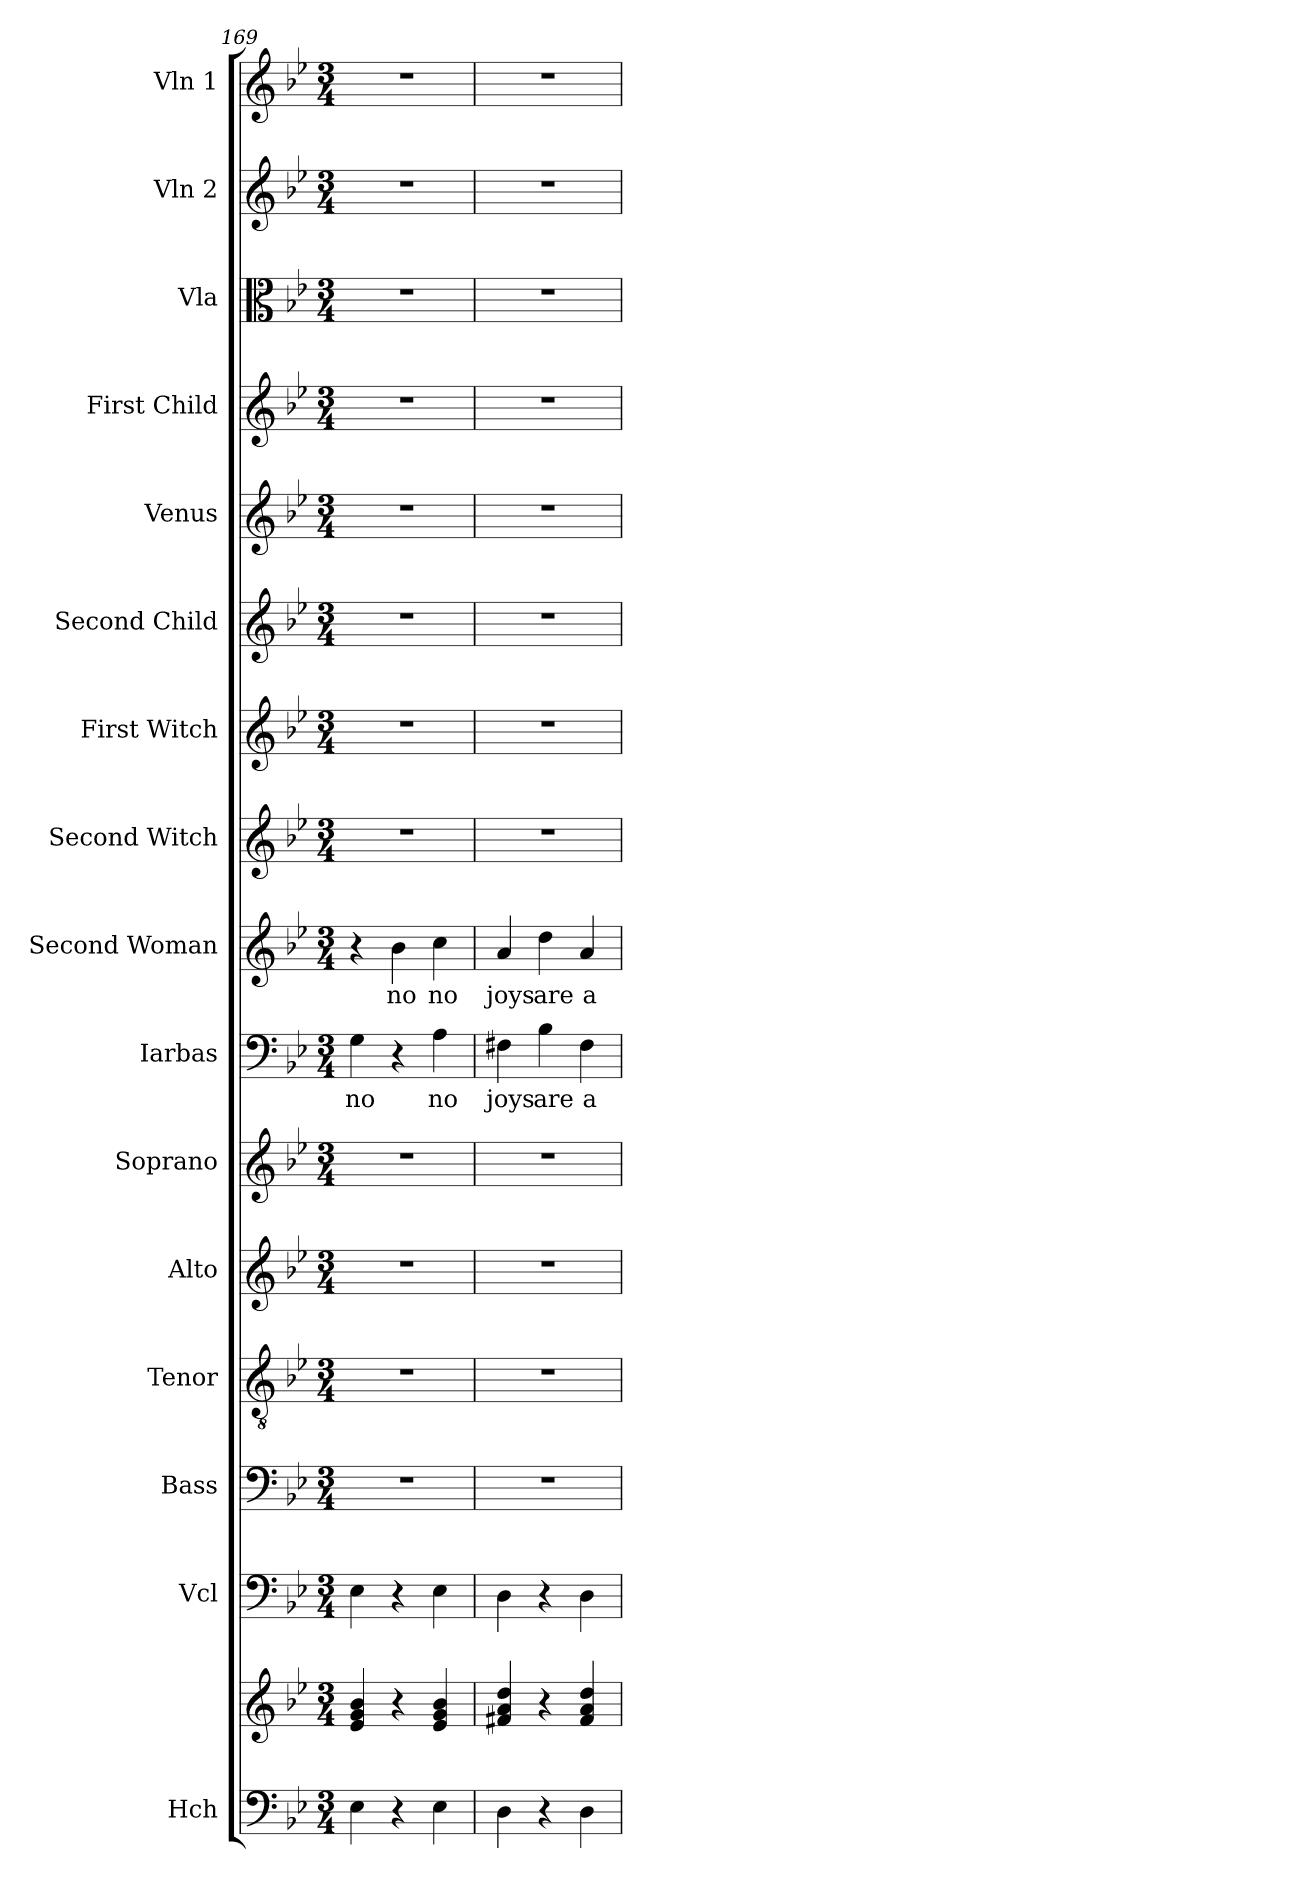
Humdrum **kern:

**kern	**kern	**kern	**kern	**kern	**kern	**kern	**kern	**text	**kern	**text	**kern	**kern	**kern	**kern	**kern	**kern	**kern	**kern
*part16	*part16	*part15	*part14	*part13	*part12	*part11	*part10	*part10	*part9	*part9	*part8	*part7	*part6	*part5	*part4	*part3	*part2	*part1
*staff17	*staff16	*staff15	*staff14	*staff13	*staff12	*staff11	*staff10	*staff10	*staff9	*staff9	*staff8	*staff7	*staff6	*staff5	*staff4	*staff3	*staff2	*staff1
*I"Hch	*	*I"Vcl	*I"Bass	*I"Tenor	*I"Alto	*I"Soprano	*I"Iarbas	*	*I"Second Woman	*	*I"Second Witch	*I"First Witch	*I"Second Child	*I"Venus	*I"First Child	*I"Vla	*I"Vln 2	*I"Vln 1
*I'Hch.	*	*I'Vc.	*I'B.	*I'T.	*I'A.	*I'S.	*I'I.	*	*I'2W	*	*I'W2.	*I'W1	*I'C2.	*I'V.	*I'C1	*I'Vla.	*I'Vln.	*I'Vln.
*clefF4	*clefG2	*clefF4	*clefF4	*clefGv2	*clefG2	*clefG2	*clefF4	*	*clefG2	*	*clefG2	*clefG2	*clefG2	*clefG2	*clefG2	*clefC3	*clefG2	*clefG2
*k[b-e-]	*k[b-e-]	*k[b-e-]	*k[b-e-]	*k[b-e-]	*k[b-e-]	*k[b-e-]	*k[b-e-]	*	*k[b-e-]	*	*k[b-e-]	*k[b-e-]	*k[b-e-]	*k[b-e-]	*k[b-e-]	*k[b-e-]	*k[b-e-]	*k[b-e-]
*M3/4	*M3/4	*M3/4	*M3/4	*M3/4	*M3/4	*M3/4	*M3/4	*	*M3/4	*	*M3/4	*M3/4	*M3/4	*M3/4	*M3/4	*M3/4	*M3/4	*M3/4
=169	=169	=169	=169	=169	=169	=169	=169	=169	=169	=169	=169	=169	=169	=169	=169	=169	=169	=169
!	!	!	!	!	!	!	!	!LO:LY:b	!	!	!	!	!	!	!	!	!	!
4E-\	4e-/ 4g/ 4b-/	4E-\	2.r	2.r	2.r	2.r	4G\	no	4r	.	2.r	2.r	2.r	2.r	2.r	2.r	2.r	2.r
!	!	!	!	!	!	!	!	!	!	!LO:LY:b	!	!	!	!	!	!	!	!
4r	4r	4r	.	.	.	.	4r	.	4b-\	no	.	.	.	.	.	.	.	.
!	!	!	!	!	!	!	!	!LO:LY:b	!	!LO:LY:b	!	!	!	!	!	!	!	!
4E-\	4e-/ 4g/ 4b-/	4E-\	.	.	.	.	4A\	no	4cc\	no	.	.	.	.	.	.	.	.
=170	=170	=170	=170	=170	=170	=170	=170	=170	=170	=170	=170	=170	=170	=170	=170	=170	=170	=170
!	!	!	!	!	!	!	!	!LO:LY:b	!	!LO:LY:b	!	!	!	!	!	!	!	!
4D\	4f#X/ 4a/ 4dd/	4D\	2.r	2.r	2.r	2.r	4F#X\	joys	4a/	joys	2.r	2.r	2.r	2.r	2.r	2.r	2.r	2.r
!	!	!	!	!	!	!	!	!LO:LY:b	!	!LO:LY:b	!	!	!	!	!	!	!	!
4r	4r	4r	.	.	.	.	4B-\	are	4dd\	are	.	.	.	.	.	.	.	.
!	!	!	!	!	!	!	!	!LO:LY:b	!	!LO:LY:b	!	!	!	!	!	!	!	!
4D\	4f#/ 4a/ 4dd/	4D\	.	.	.	.	4F#\	a-	4a/	a-	.	.	.	.	.	.	.	.
=	=	=	=	=	=	=	=	=	=	=	=	=	=	=	=	=	=	=
*-	*-	*-	*-	*-	*-	*-	*-	*-	*-	*-	*-	*-	*-	*-	*-	*-	*-	*-
